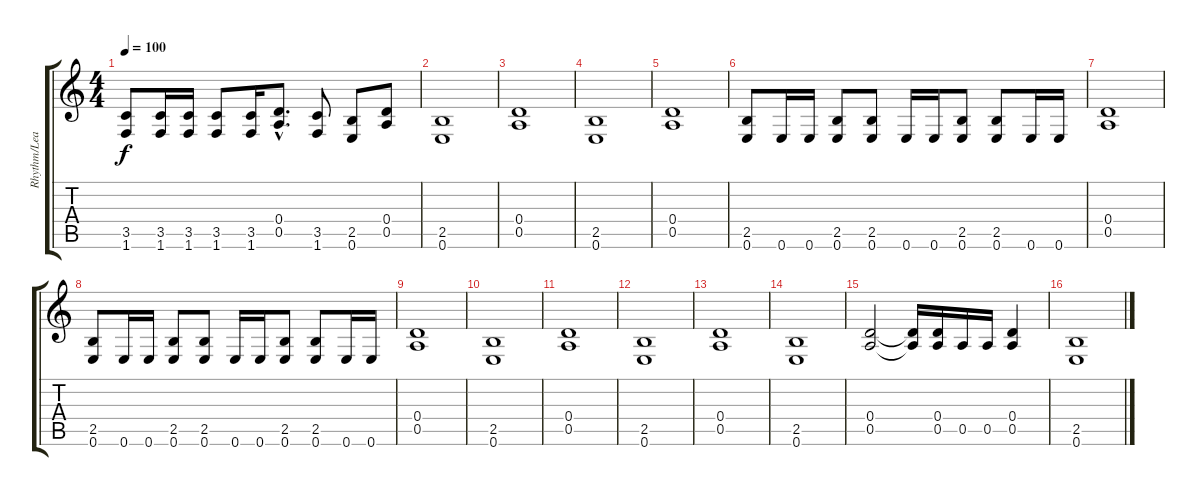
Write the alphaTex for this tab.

\track ("Rhythm/Lead" "Rhythm/Lea") {instrument distortionguitar}
\staff {score tabs}
\tuning (E4 B3 G3 D3 A2 E2) {hide}
\ts (4 4)
\tempo 100
\clef g2
\ks c
(3.5 1.6).8{dy f} (3.5 1.6).16 (3.5 1.6).16 (3.5 1.6).8 (3.5 1.6).16 (0.4{hac} 0.5{hac}).8{d} (3.5 1.6).8 (2.5 0.6).8 (0.4 0.5).8 |
(2.5 0.6).1{volume 16} |
(0.4 0.5).1 |
(2.5 0.6).1 |
(0.4 0.5).1 |
(2.5 0.6).8 0.6.16 0.6.16 (2.5 0.6).8 (2.5 0.6).8 0.6.16 0.6.16 (2.5 0.6).8 (2.5 0.6).8 0.6.16 0.6.16 |
(0.4 0.5).1 |
(2.5 0.6).8 0.6.16 0.6.16 (2.5 0.6).8 (2.5 0.6).8 0.6.16 0.6.16 (2.5 0.6).8 (2.5 0.6).8 0.6.16 0.6.16 |
(0.4 0.5).1 |
(2.5 0.6).1 |
(0.4 0.5).1 |
(2.5 0.6).1 |
(0.4 0.5).1 |
(2.5 0.6).1 |
(0.4 0.5).2 (0.4{t} 0.5{t}).16 (0.4 0.5).16 0.5.16 0.5.16 (0.4 0.5).4 |
(2.5 0.6).1
